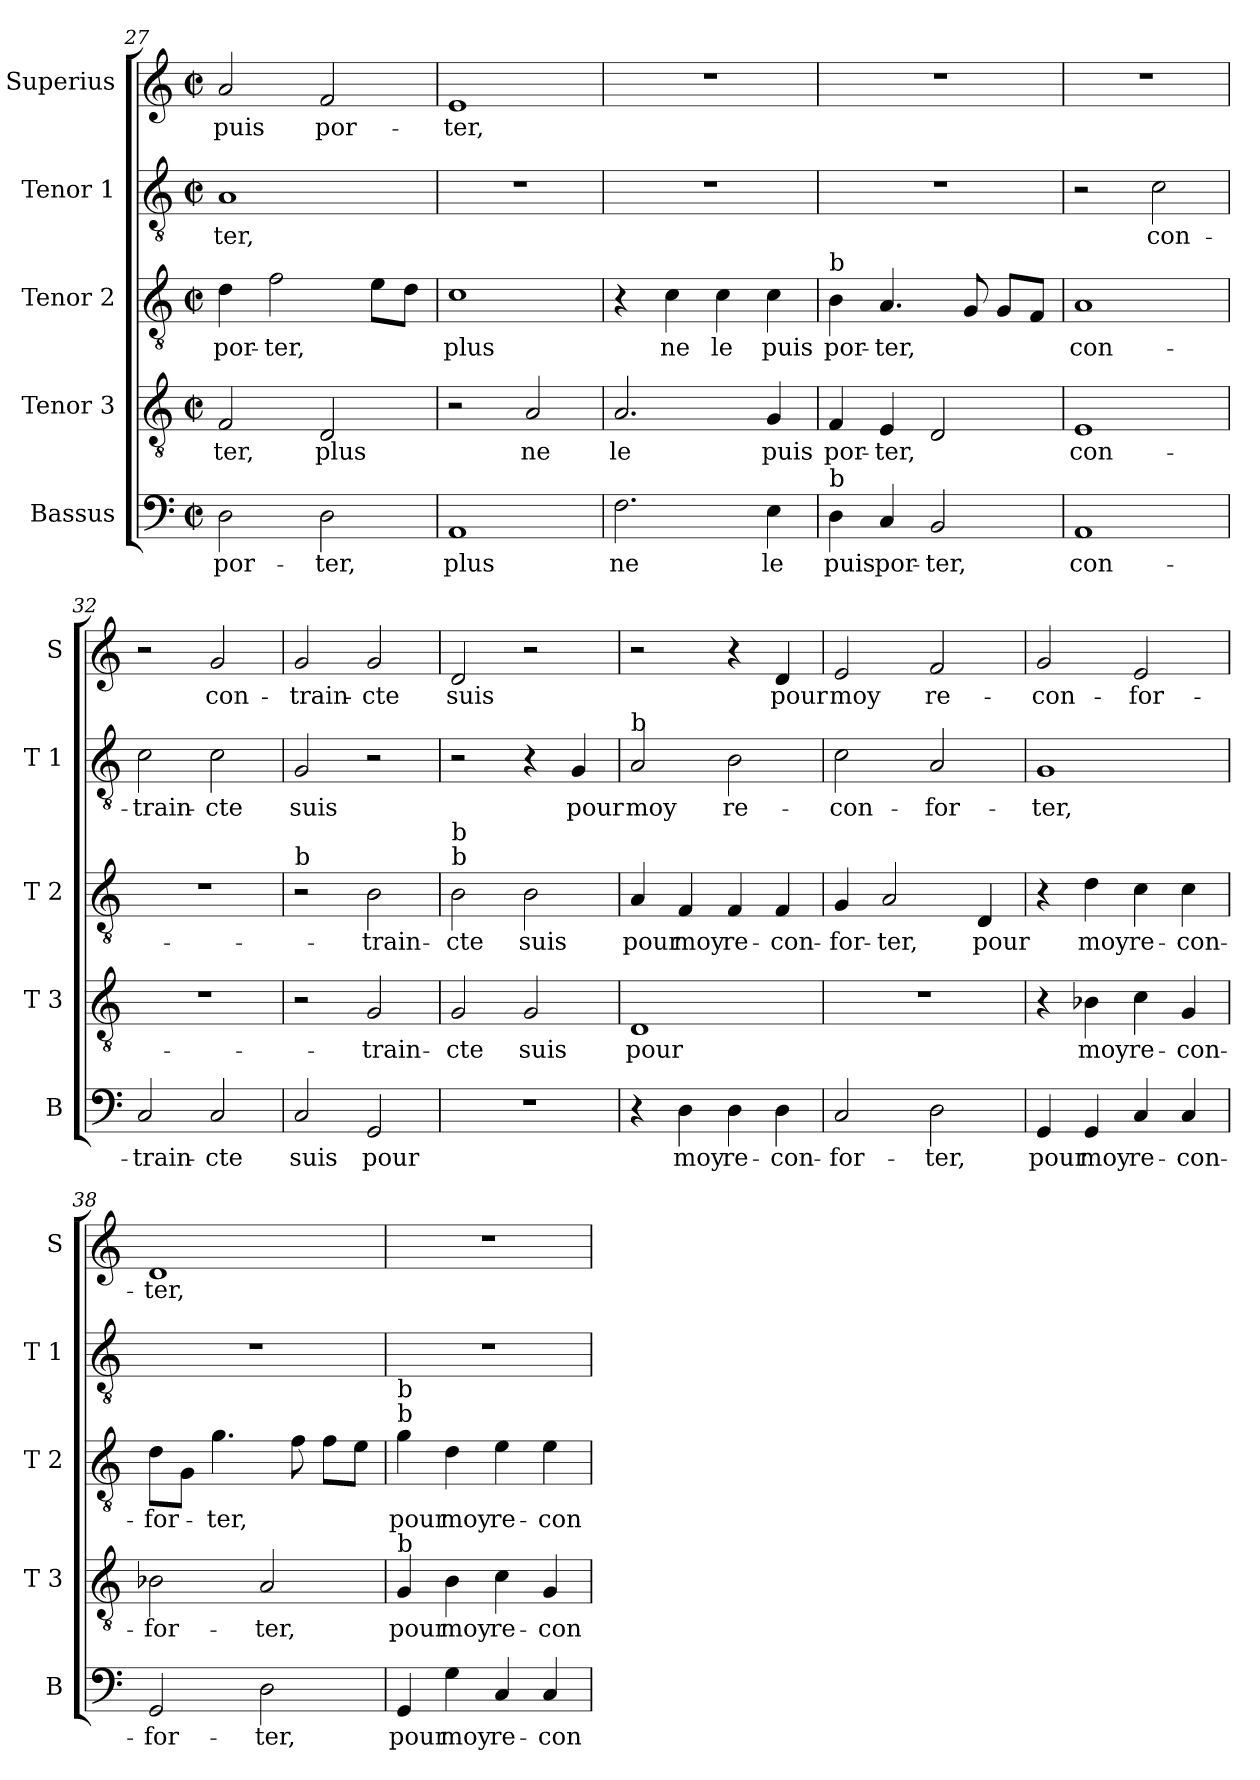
**kern	**text	**kern	**text	**kern	**text	**kern	**text	**kern	**text
*part5	*part5	*part4	*part4	*part3	*part3	*part2	*part2	*part1	*part1
*staff5	*staff5	*staff4	*staff4	*staff3	*staff3	*staff2	*staff2	*staff1	*staff1
*I"Bassus	*	*I"Tenor 3	*	*I"Tenor 2	*	*I"Tenor 1	*	*I"Superius	*
*I'B	*	*I'T 3	*	*I'T 2	*	*I'T 1	*	*I'S	*
*clefF4	*	*clefGv2	*	*clefGv2	*	*clefGv2	*	*clefG2	*
*k[]	*	*k[]	*	*k[]	*	*k[]	*	*k[]	*
*M2/2	*	*M2/2	*	*M2/2	*	*M2/2	*	*M2/2	*
*met(c|)	*	*met(c|)	*	*met(c|)	*	*met(c|)	*	*met(c|)	*
=27	=27	=27	=27	=27	=27	=27	=27	=27	=27
!	!LO:LY:b	!	!LO:LY:b	!	!LO:LY:b	!	!LO:LY:b	!	!LO:LY:b
2D\	por-	2F/	-ter,	4d\	por-	1A	-ter,	2a/	puis
!	!	!	!	!	!LO:LY:b	!	!	!	!
.	.	.	.	2f\	-ter,	.	.	.	.
!	!LO:LY:b	!	!LO:LY:b	!	!	!	!	!	!LO:LY:b
2D\	-ter,	2D/	plus	.	.	.	.	2f/	por-
.	.	.	.	8e\L	.	.	.	.	.
.	.	.	.	8d\J	.	.	.	.	.
!!LO:LB:g=z
=28	=28	=28	=28	=28	=28	=28	=28	=28	=28
!	!LO:LY:b	!	!	!	!LO:LY:b	!	!	!	!LO:LY:b
1AA	plus	2r	.	1c	plus	1r	.	1e	-ter,
!	!	!	!LO:LY:b	!	!	!	!	!	!
.	.	2A/	ne	.	.	.	.	.	.
=29	=29	=29	=29	=29	=29	=29	=29	=29	=29
!	!LO:LY:b	!	!LO:LY:b	!	!	!	!	!	!
2.F\	ne	2.A/	le	4r	.	1r	.	1r	.
!	!	!	!	!	!LO:LY:b	!	!	!	!
.	.	.	.	4c\	ne	.	.	.	.
!	!	!	!	!	!LO:LY:b	!	!	!	!
.	.	.	.	4c\	le	.	.	.	.
!	!LO:LY:b	!	!LO:LY:b	!	!LO:LY:b	!	!	!	!
4E\	le	4G/	puis	4c\	puis	.	.	.	.
=30	=30	=30	=30	=30	=30	=30	=30	=30	=30
!	!	!	!	!LO:TX:a:t=b	!	!	!	!	!
!LO:TX:a:t=b	!	!	!	!	!	!	!	!	!
!	!LO:LY:b	!	!LO:LY:b	!	!LO:LY:b	!	!	!	!
4D\	puis	4F/	por-	4B\	por-	1r	.	1r	.
!	!LO:LY:b	!	!LO:LY:b	!	!LO:LY:b	!	!	!	!
4C/	por-	4E/	-ter,	4.A/	-ter,	.	.	.	.
!	!LO:LY:b	!	!	!	!	!	!	!	!
2BB/	-ter,	2D/	.	.	.	.	.	.	.
.	.	.	.	8G/	.	.	.	.	.
.	.	.	.	8G/L	.	.	.	.	.
.	.	.	.	8F/J	.	.	.	.	.
=31	=31	=31	=31	=31	=31	=31	=31	=31	=31
!	!LO:LY:b	!	!LO:LY:b	!	!LO:LY:b	!	!	!	!
1AA	con-	1E	con-	1A	con-	2r	.	1r	.
!	!	!	!	!	!	!	!LO:LY:b	!	!
.	.	.	.	.	.	2c\	con-	.	.
=32	=32	=32	=32	=32	=32	=32	=32	=32	=32
!	!LO:LY:b	!	!	!	!	!	!LO:LY:b	!	!
2C/	-train-	1r	.	1r	.	2c\	-train-	2r	.
!	!LO:LY:b	!	!	!	!	!	!LO:LY:b	!	!LO:LY:b
2C/	-cte	.	.	.	.	2c\	-cte	2g/	con-
=33	=33	=33	=33	=33	=33	=33	=33	=33	=33
!	!	!	!	!LO:TX:a:t=b	!	!	!	!	!
!	!LO:LY:b	!	!	!	!	!	!LO:LY:b	!	!LO:LY:b
2C/	suis	2r	.	2r	.	2G/	suis	2g/	-train-
!	!LO:LY:b	!	!LO:LY:b	!	!LO:LY:b	!	!	!	!LO:LY:b
2GG/	pour	2G/	-train-	2B\	-train-	2r	.	2g/	-cte
=34	=34	=34	=34	=34	=34	=34	=34	=34	=34
!	!	!	!	!LO:TX:a:t=b	!	!	!	!	!
!	!	!	!	!LO:TX:a:t=b	!	!	!	!	!
!	!	!	!LO:LY:b	!	!LO:LY:b	!	!	!	!LO:LY:b
1r	.	2G/	-cte	2B\	-cte	2r	.	2d/	suis
!	!	!	!LO:LY:b	!	!LO:LY:b	!	!	!	!
.	.	2G/	suis	2B\	suis	4r	.	2r	.
!	!	!	!	!	!	!	!LO:LY:b	!	!
.	.	.	.	.	.	4G/	pour	.	.
!!LO:PB:g=z
=35	=35	=35	=35	=35	=35	=35	=35	=35	=35
!	!	!	!	!	!	!LO:TX:a:t=b	!	!	!
!	!	!	!LO:LY:b	!	!LO:LY:b	!	!LO:LY:b	!	!
4r	.	1D	pour	4A/	pour	2A/	moy	2r	.
!	!LO:LY:b	!	!	!	!LO:LY:b	!	!	!	!
4D\	moy	.	.	4F/	moy	.	.	.	.
!	!LO:LY:b	!	!	!	!LO:LY:b	!	!LO:LY:b	!	!
4D\	re-	.	.	4F/	re-	2B\	re-	4r	.
!	!LO:LY:b	!	!	!	!LO:LY:b	!	!	!	!LO:LY:b
4D\	-con-	.	.	4F/	-con-	.	.	4d/	pour
=36	=36	=36	=36	=36	=36	=36	=36	=36	=36
!	!LO:LY:b	!	!	!	!LO:LY:b	!	!LO:LY:b	!	!LO:LY:b
2C/	-for-	1r	.	4G/	-for-	2c\	-con-	2e/	moy
!	!	!	!	!	!LO:LY:b	!	!	!	!
.	.	.	.	2A/	-ter,	.	.	.	.
!	!LO:LY:b	!	!	!	!	!	!LO:LY:b	!	!LO:LY:b
2D\	-ter,	.	.	.	.	2A/	-for-	2f/	re-
!	!	!	!	!	!LO:LY:b	!	!	!	!
.	.	.	.	4D/	pour	.	.	.	.
=37	=37	=37	=37	=37	=37	=37	=37	=37	=37
!	!LO:LY:b	!	!	!	!	!	!LO:LY:b	!	!LO:LY:b
4GG/	pour	4r	.	4r	.	1G	-ter,	2g/	-con-
!	!LO:LY:b	!	!LO:LY:b	!	!LO:LY:b	!	!	!	!
4GG/	moy	4B-X\	moy	4d\	moy	.	.	.	.
!	!LO:LY:b	!	!LO:LY:b	!	!LO:LY:b	!	!	!	!LO:LY:b
4C/	re-	4c\	re-	4c\	re-	.	.	2e/	-for-
!	!LO:LY:b	!	!LO:LY:b	!	!LO:LY:b	!	!	!	!
4C/	-con-	4G/	-con-	4c\	-con-	.	.	.	.
=38	=38	=38	=38	=38	=38	=38	=38	=38	=38
!	!LO:LY:b	!	!LO:LY:b	!	!LO:LY:b	!	!	!	!LO:LY:b
2GG/	-for-	2B-X\	-for-	8d\L	-for-	1r	.	1d	-ter,
.	.	.	.	8G\J	.	.	.	.	.
!	!	!	!	!	!LO:LY:b	!	!	!	!
.	.	.	.	4.g\	-ter,	.	.	.	.
!	!LO:LY:b	!	!LO:LY:b	!	!	!	!	!	!
2D\	-ter,	2A/	-ter,	.	.	.	.	.	.
.	.	.	.	8f\	.	.	.	.	.
.	.	.	.	8f\L	.	.	.	.	.
.	.	.	.	8e\J	.	.	.	.	.
=39	=39	=39	=39	=39	=39	=39	=39	=39	=39
!	!	!	!	!LO:TX:a:t=b	!	!	!	!	!
!	!	!	!	!LO:TX:a:t=b	!	!	!	!	!
!	!	!LO:TX:a:t=b	!	!	!	!	!	!	!
!	!LO:LY:b	!	!LO:LY:b	!	!LO:LY:b	!	!	!	!
4GG/	pour	4G/	pour	4g\	pour	1r	.	1r	.
!	!LO:LY:b	!	!LO:LY:b	!	!LO:LY:b	!	!	!	!
4G\	moy	4B\	moy	4d\	moy	.	.	.	.
!	!LO:LY:b	!	!LO:LY:b	!	!LO:LY:b	!	!	!	!
4C/	re-	4c\	re-	4e\	re-	.	.	.	.
!	!LO:LY:b	!	!LO:LY:b	!	!LO:LY:b	!	!	!	!
4C/	-con-	4G/	-con-	4e\	-con-	.	.	.	.
=	=	=	=	=	=	=	=	=	=
*-	*-	*-	*-	*-	*-	*-	*-	*-	*-
